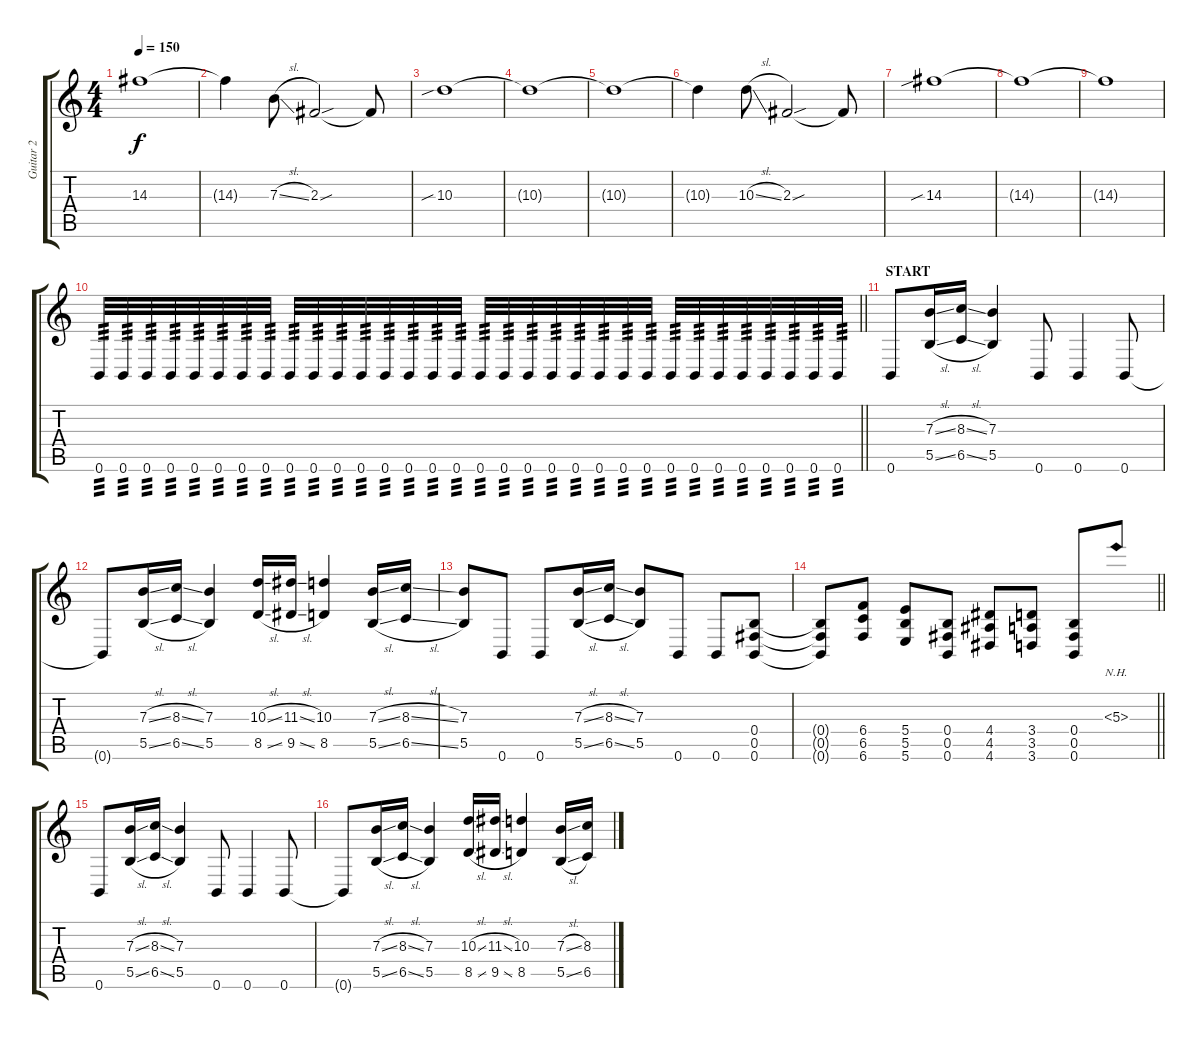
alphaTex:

\track ("Guitar 2" "Guitar 2") {instrument distortionguitar}
\staff {score tabs}
\tuning (Db4 Ab3 E3 B2 Gb2 B1) {hide}
\ts (4 4)
\tempo 150
\clef g2
\ks c
14.3{t}.1{dy f} |
14.3{t}.4 7.3{sl}.8 2.3{sou}.2 2.3{t}.8 |
10.3{sib}.1 |
10.3{t}.1 |
10.3{t}.1 |
10.3{t}.4 10.3{sl}.8 2.3{sou}.2 2.3{t}.8 |
14.3{sib}.1 |
14.3{t}.1 |
14.3{t}.1 |
\barLineRight lightlight
0.6.32{tp 3} 0.6.32{tp 3} 0.6.32{tp 3} 0.6.32{tp 3} 0.6.32{tp 3} 0.6.32{tp 3} 0.6.32{tp 3} 0.6.32{tp 3} 0.6.32{tp 3} 0.6.32{tp 3} 0.6.32{tp 3} 0.6.32{tp 3} 0.6.32{tp 3} 0.6.32{tp 3} 0.6.32{tp 3} 0.6.32{tp 3} 0.6.32{tp 3} 0.6.32{tp 3} 0.6.32{tp 3} 0.6.32{tp 3} 0.6.32{tp 3} 0.6.32{tp 3} 0.6.32{tp 3} 0.6.32{tp 3} 0.6.32{tp 3} 0.6.32{tp 3} 0.6.32{tp 3} 0.6.32{tp 3} 0.6.32{tp 3} 0.6.32{tp 3} 0.6.32{tp 3} 0.6.32{tp 3} |
\section ("" "START")
0.6.8 (7.3{sl} 5.5{sl}).16 (8.3{sl} 6.5{sl}).16 (7.3 5.5).4 0.6.8 0.6.4 0.6.8 |
0.6{t}.8 (7.3{sl} 5.5{sl}).16 (8.3{sl} 6.5{sl}).16 (7.3 5.5).4 (10.3{sl} 8.5{sl}).16 (11.3{sl} 9.5{sl}).16 (10.3 8.5).4 (7.3{sl} 5.5{sl}).16 (8.3{sl} 6.5{sl}).16 |
(7.3 5.5).8 0.6.8 0.6.8 (7.3{sl} 5.5{sl}).16 (8.3{sl} 6.5{sl}).16 (7.3 5.5).8 0.6.8 0.6.8 (0.4 0.5 0.6).8 |
\barLineRight lightlight
(0.4{t} 0.5{t} 0.6{t}).8 (6.4 6.5 6.6).8 (5.4 5.5 5.6).8 (0.4 0.5 0.6).8 (4.4 4.5 4.6).8 (3.4 3.5 3.6).8 (0.4 0.5 0.6).8 5.3{nh}.8 |
\section ("" "")
0.6.8 (7.3{sl} 5.5{sl}).16 (8.3{sl} 6.5{sl}).16 (7.3 5.5).4 0.6.8 0.6.4 0.6.8 |
0.6{t}.8 (7.3{sl} 5.5{sl}).16 (8.3{sl} 6.5{sl}).16 (7.3 5.5).4 (10.3{sl} 8.5{sl}).16 (11.3{sl} 9.5{sl}).16 (10.3 8.5).4 (7.3{sl} 5.5{sl}).16 (8.3{sl} 6.5{sl}).16
